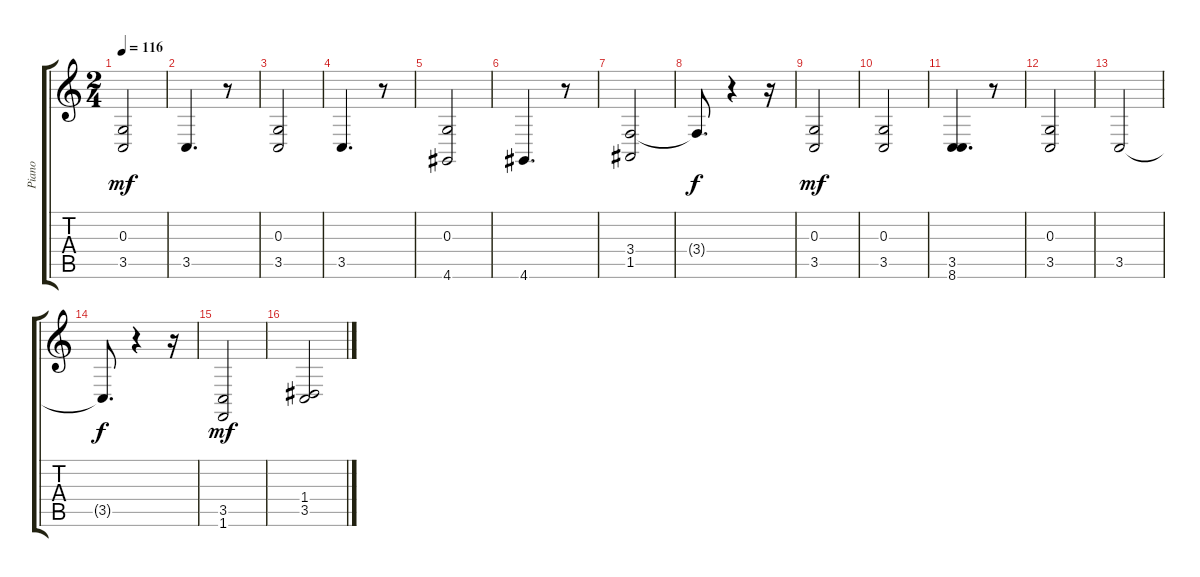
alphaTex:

\track ("Piano" "Piano") {instrument honkytonkpiano}
\staff {score tabs}
\tuning (E4 B3 G3 D3 A2 E2) {hide}
\ts (2 4)
\tempo 116
\clef g2
\ks c
(0.3 3.5).2{dy mf} |
3.5.4{d} r.8 |
(0.3 3.5).2 |
3.5.4{d} r.8 |
(0.3 4.6).2 |
4.6.4{d} r.8 |
(3.4 1.5).2 |
3.4{t}.8{d dy f} r.4 r.16 |
(0.3 3.5).2{dy mf} |
(0.3 3.5).2 |
(3.5 8.6).4{d} r.8 |
(0.3 3.5).2 |
3.5.2 |
3.5{t}.8{d dy f} r.4 r.16 |
(3.5 1.6).2{dy mf} |
(1.4 3.5).2
